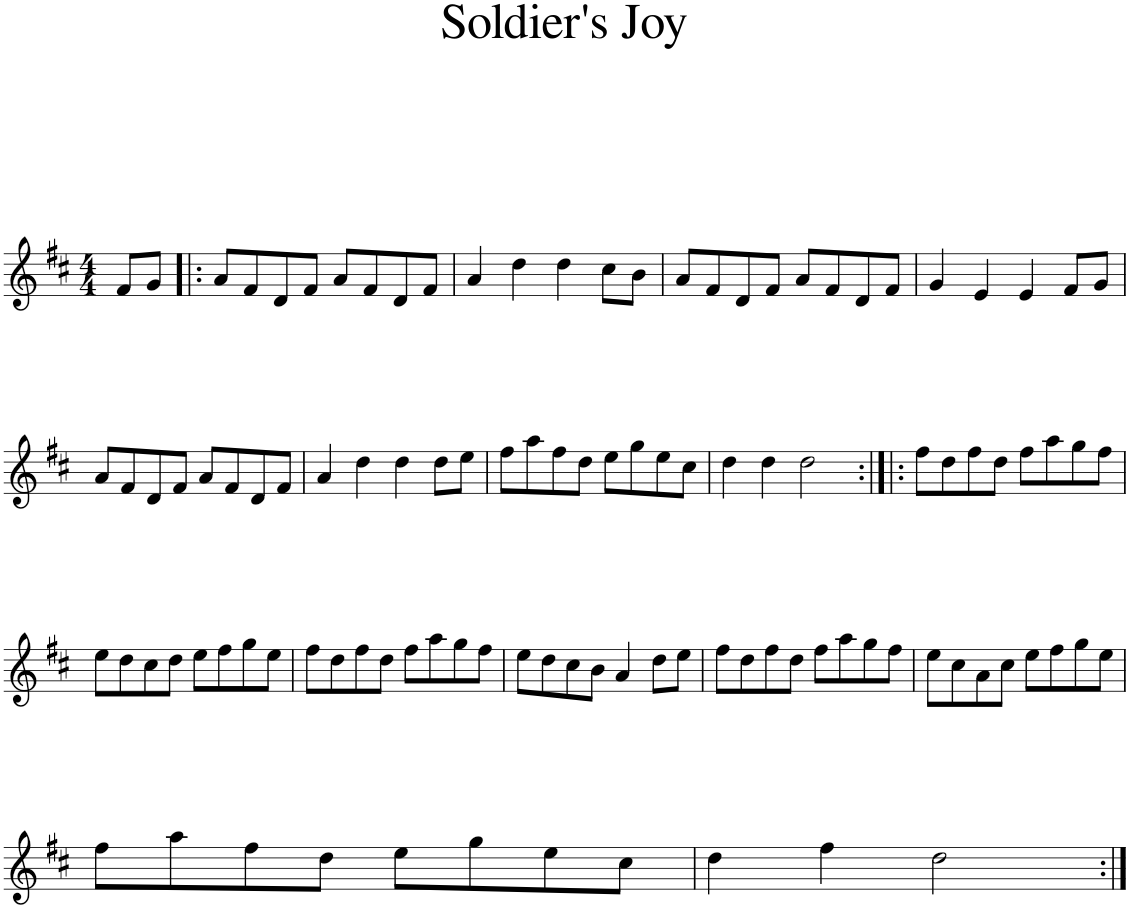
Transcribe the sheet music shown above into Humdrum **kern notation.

**kern
*part1
*staff1
*I"Piano
*I'Pno
*clefG2
*k[f#c#]
*D:
*M4/4
=1
8f#/L
8g/J
=2!|:
8a/L
8f#/
8d/
8f#/J
8a/L
8f#/
8d/
8f#/J
=3
4a/
4dd\
4dd\
8cc#\L
8b\J
=4
8a/L
8f#/
8d/
8f#/J
8a/L
8f#/
8d/
8f#/J
=5
4g/
4e/
4e/
8f#/L
8g/J
!!LO:LB:g=z
=6
8a/L
8f#/
8d/
8f#/J
8a/L
8f#/
8d/
8f#/J
=7
4a/
4dd\
4dd\
8dd\L
8ee\J
=8
8ff#\L
8aa\
8ff#\
8dd\J
8ee\L
8gg\
8ee\
8cc#\J
=9
4dd\
4dd\
2dd\
=10:|!|:
8ff#\L
8dd\
8ff#\
8dd\J
8ff#\L
8aa\
8gg\
8ff#\J
!!LO:LB:g=z
=11
8ee\L
8dd\
8cc#\
8dd\J
8ee\L
8ff#\
8gg\
8ee\J
=12
8ff#\L
8dd\
8ff#\
8dd\J
8ff#\L
8aa\
8gg\
8ff#\J
=13
8ee\L
8dd\
8cc#\
8b\J
4a/
8dd\L
8ee\J
=14
8ff#\L
8dd\
8ff#\
8dd\J
8ff#\L
8aa\
8gg\
8ff#\J
=15
8ee\L
8cc#\
8a\
8cc#\J
8ee\L
8ff#\
8gg\
8ee\J
!!LO:LB:g=z
=16
8ff#\L
8aa\
8ff#\
8dd\J
8ee\L
8gg\
8ee\
8cc#\J
=17
4dd\
4ff#\
2dd\
=:|!
*-
